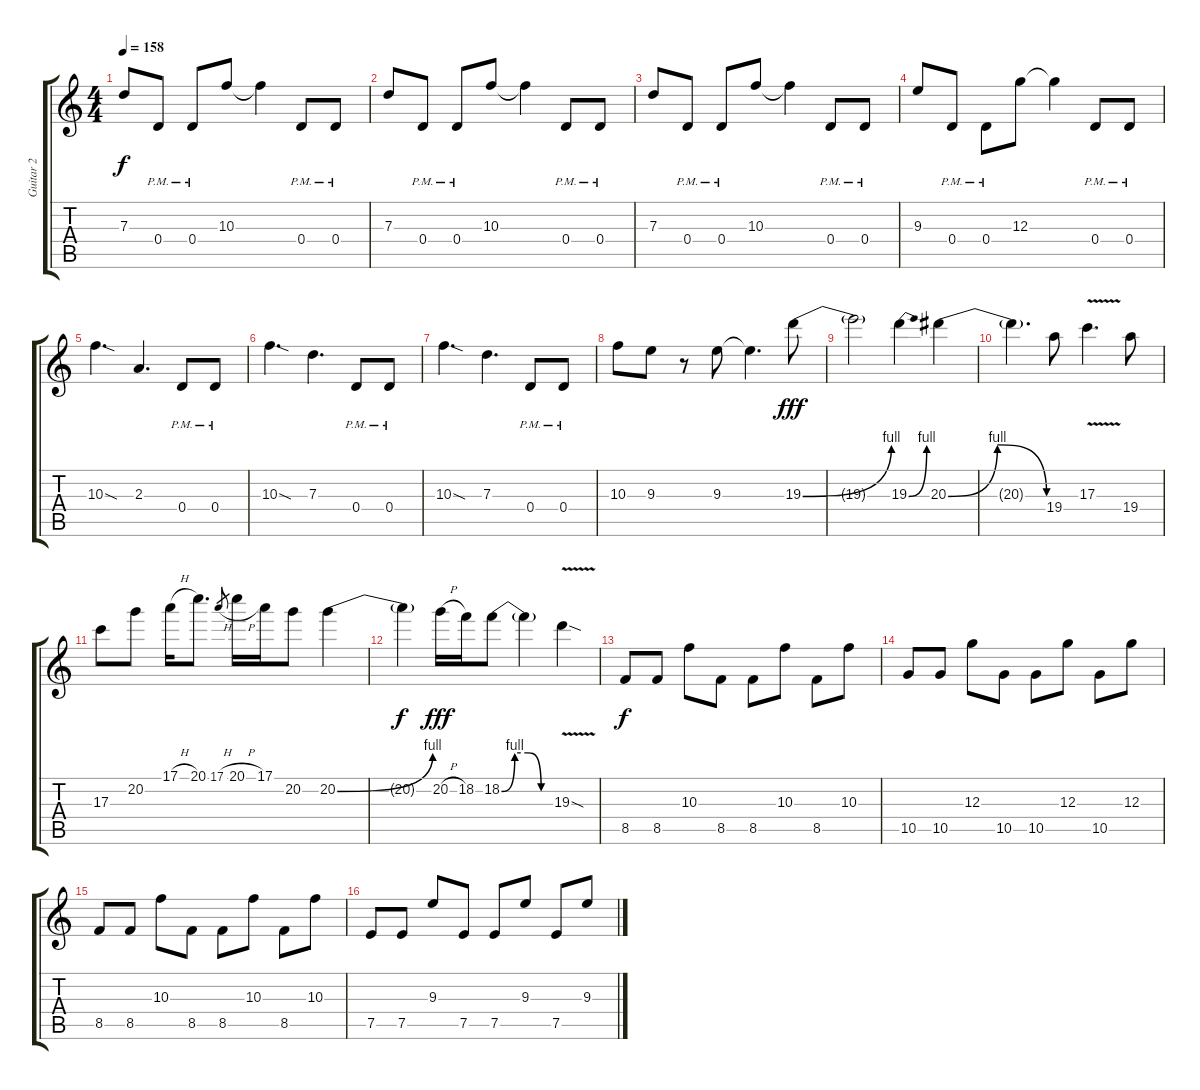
\track ("Guitar 2" "Guitar 2") {instrument distortionguitar}
\staff {score tabs}
\tuning (E4 B3 G3 D3 A2 E2) {hide}
\ts (4 4)
\tempo 158
\clef g2
\ks c
7.3.8{dy f} 0.4{pm}.8 0.4{pm}.8 10.3.8 10.3{t}.4 0.4{pm}.8 0.4{pm}.8 |
7.3.8 0.4{pm}.8 0.4{pm}.8 10.3.8 10.3{t}.4 0.4{pm}.8 0.4{pm}.8 |
7.3.8 0.4{pm}.8 0.4{pm}.8 10.3.8 10.3{t}.4 0.4{pm}.8 0.4{pm}.8 |
9.3.8 0.4{pm}.8 0.4{pm}.8 12.3.8 12.3{t}.4 0.4{pm}.8 0.4{pm}.8 |
10.3{sod}.4{d} 2.3.4{d} 0.4{pm}.8 0.4{pm}.8 |
10.3{sod}.4{d} 7.3.4{d} 0.4{pm}.8 0.4{pm}.8 |
10.3{sod}.4{d} 7.3.4{d} 0.4{pm}.8 0.4{pm}.8 |
10.3.8 9.3.8 r.8 9.3.8 9.3{t}.4{d} 19.3{be (bend 0 0 60 4)}.8{dy fff} |
19.3{t}.2 19.3{be (bend 0 0 60 4)}.4 20.3{be (bendrelease 0 0 15 4 52 4 60 0)}.4 |
20.3{t}.4{d} 19.4.8 17.3{v}.4{d} 19.4.8 |
17.3.8 20.2.8 17.1{h}.16 20.1.8{d} 17.1{h}.8{gr} 20.1{h}.16 17.1.16 20.2.8 20.2{be (bend 0 0 60 4)}.4 |
20.2{t}.4{dy f} 20.2{h}.16{dy fff} 18.2.16 18.2{be (custom 0 0 15 4 30 4 45 0 60 0)}.8 18.2{t}.4 19.3{v sod}.4 |
8.5.8{dy f} 8.5.8 10.3.8 8.5.8 8.5.8 10.3.8 8.5.8 10.3.8 |
10.5.8 10.5.8 12.3.8 10.5.8 10.5.8 12.3.8 10.5.8 12.3.8 |
8.5.8 8.5.8 10.3.8 8.5.8 8.5.8 10.3.8 8.5.8 10.3.8 |
7.5.8 7.5.8 9.3.8 7.5.8 7.5.8 9.3.8 7.5.8 9.3.8
